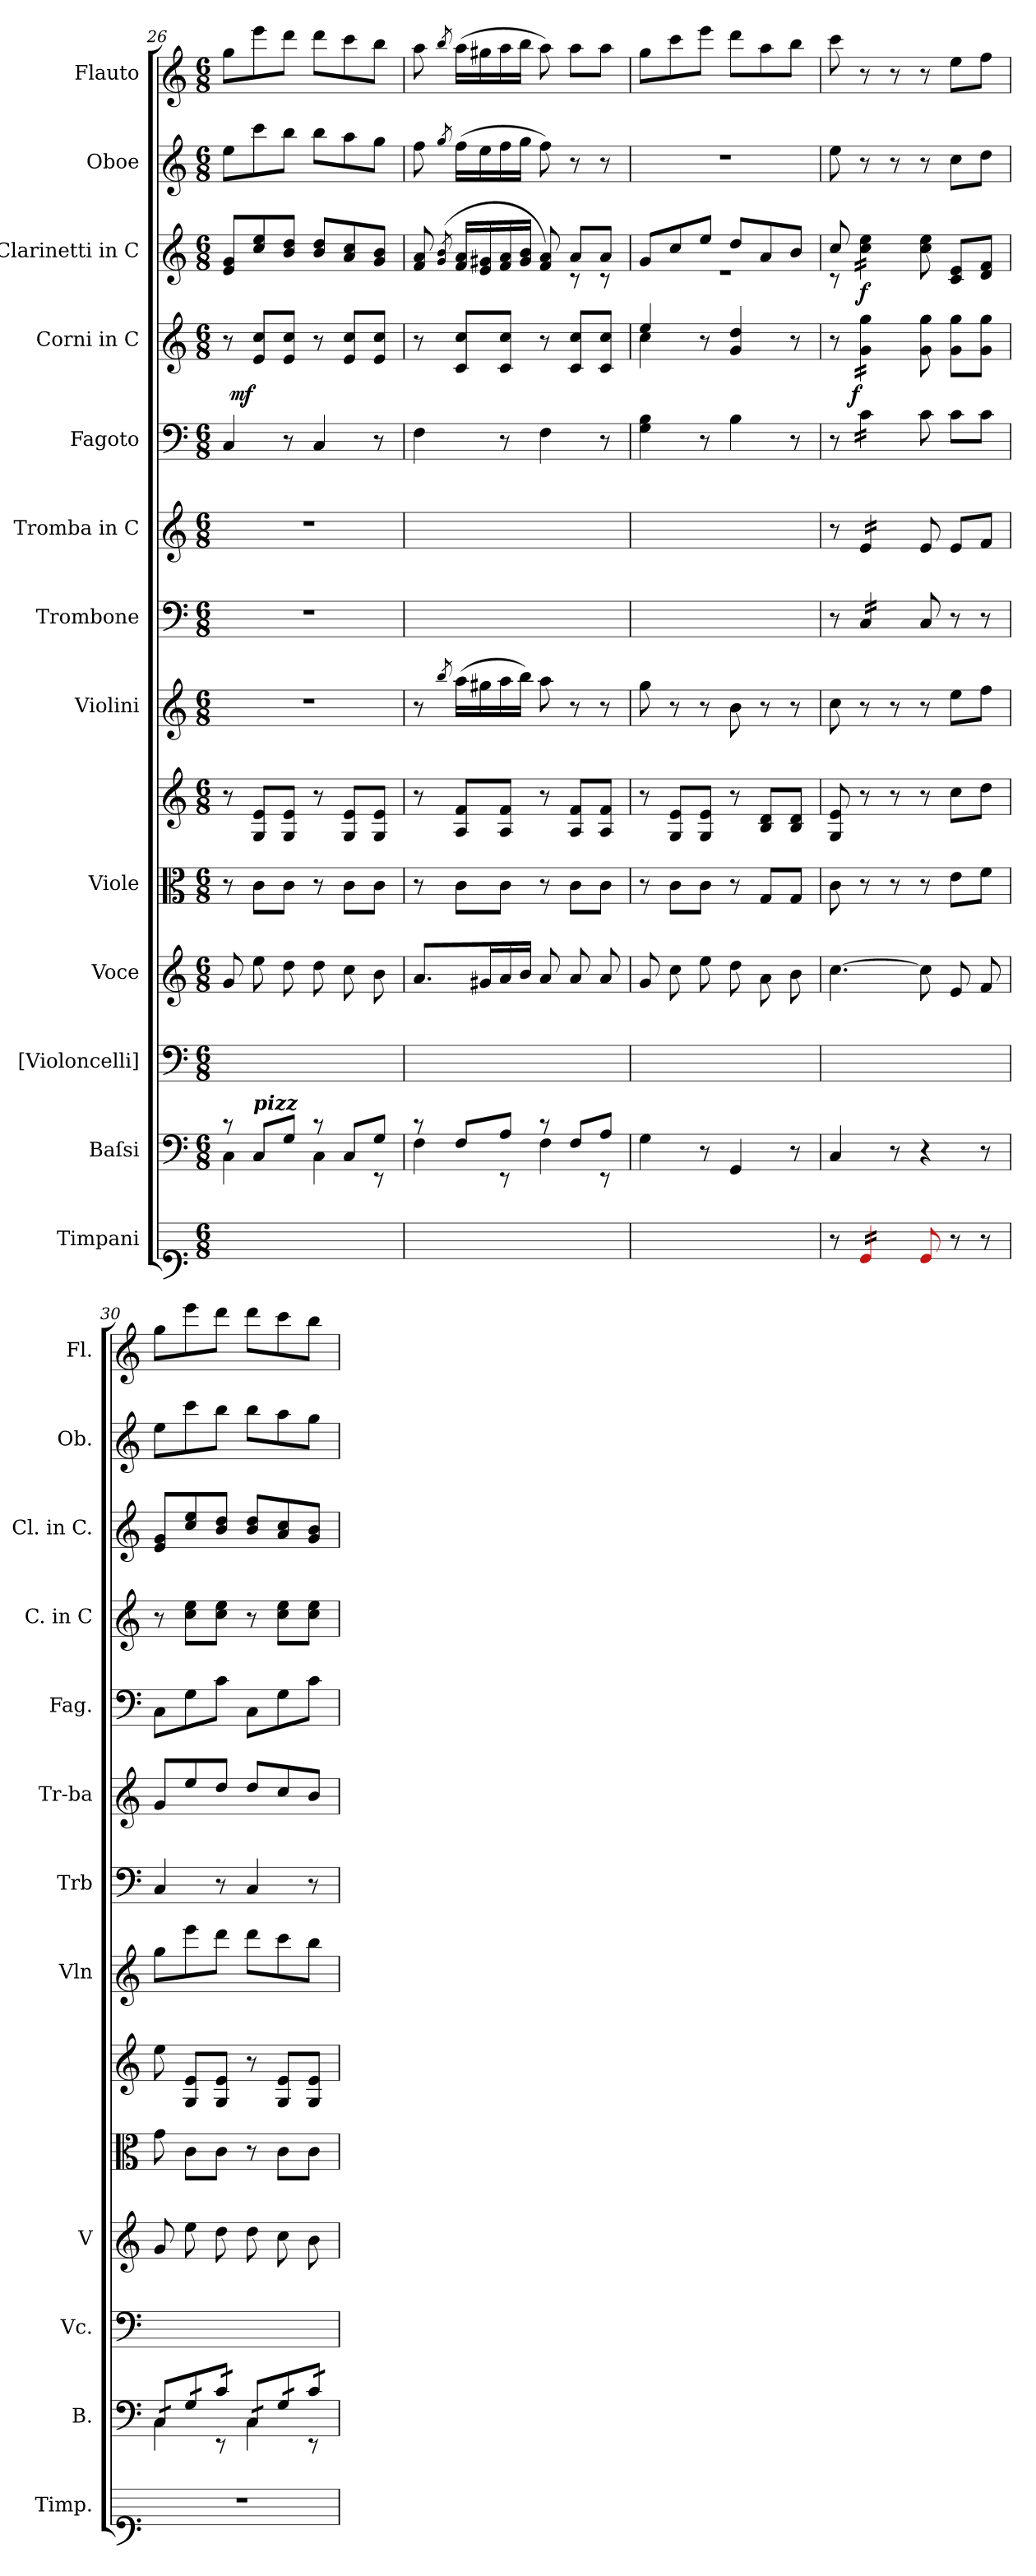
**kern	**kern	**kern	**kern	**kern	**kern	**kern	**kern	**kern	**kern	**kern	**dynam	**kern	**dynam	**kern	**kern
*part14	*part13	*part12	*part11	*part10	*part9	*part8	*part7	*part6	*part5	*part4	*part4	*part3	*part3	*part2	*part1
*staff14	*staff13	*staff12	*staff11	*staff10	*staff9	*staff8	*staff7	*staff6	*staff5	*staff4	*staff4	*staff3	*staff3	*staff2	*staff1
*I"Timpani	*I"Baſsi	*I"[Violoncelli]	*I"Voce	*I"Viole	*	*I"Violini	*I"Trombone	*I"Tromba in C	*I"Fagoto	*I"Corni in C	*	*I"Clarinetti in C	*	*I"Oboe	*I"Flauto
*I'Timp.	*I'B.	*I'Vc.	*I'V	*	*	*I'Vln	*I'Trb	*I'Tr-ba	*I'Fag.	*I'C. in C	*	*I'Cl. in C.	*	*I'Ob.	*I'Fl.
*clefF1	*clefF4	*clefF4	*clefG2	*clefC3	*clefG2	*clefG2	*clefF4	*clefG2	*clefF4	*clefG2	*	*clefG2	*	*clefG2	*clefG2
*k[]	*k[]	*k[]	*k[]	*k[]	*k[]	*k[]	*k[]	*k[]	*k[]	*k[]	*	*k[]	*	*k[]	*k[]
*M6/8	*M6/8	*M6/8	*M6/8	*M6/8	*M6/8	*M6/8	*M6/8	*M6/8	*M6/8	*M6/8	*	*M6/8	*	*M6/8	*M6/8
=26	=26	=26	=26	=26	=26	=26	=26	=26	=26	=26	=26	=26	=26	=26	=26
*	*^	*	*	*	*	*	*	*	*	*	*	*	*	*	*
2.ryy	8rc	4C\	2.ryy	8g/	8r	8r	2.r	2.r	2.r	4C/	8r	.	8e/ 8g/L	.	8ee\L	8gg\L
!	!LO:TX:a:Bi:t=pizz	!	!	!	!	!	!	!	!	!	!	!	!	!	!	!
!	!	!	!	!	!	!	!	!	!	!	!	!LO:DY:b:rj	!	!	!	!
.	8C/L	.	.	8ee\	8c\L	8G/ 8e/L	.	.	.	.	8e/ 8cc/L	mf	8cc/ 8ee/	.	8ccc\	8eee\
.	8G/J	8ryy	.	8dd\	8c\J	8G/ 8e/J	.	.	.	8r	8e/ 8cc/J	.	8b/ 8dd/J	.	8bb\J	8ddd\J
.	8rc	4C\	.	8dd\	8r	8r	.	.	.	4C/	8r	.	8b/ 8dd/L	.	8bb\L	8ddd\L
.	8C/L	.	.	8cc\	8c\L	8G/ 8e/L	.	.	.	.	8e/ 8cc/L	.	8a/ 8cc/	.	8aa\	8ccc\
.	8G/J	8rEE	.	8b\	8c\J	8G/ 8e/J	.	.	.	8r	8e/ 8cc/J	.	8g/ 8b/J	.	8gg\J	8bb\J
=27	=27	=27	=27	=27	=27	=27	=27	=27	=27	=27	=27	=27	=27	=27	=27	=27
*	*	*	*	*	*	*	*	*	*	*	*	*	*^	*	*	*
2.ryy	8rc	4F\	2.ryy	8.a/L	8r	8r	8r	2.ryy	2.ryy	4F\	8r	.	8f/ 8a/	2d\yy	.	8ff\	8aa\
.	.	.	.	.	.	.	8qbb/	.	.	.	.	.	(<8qg/ 8qb/	.	.	8qgg/	8qbb/
.	8F/L	.	.	.	8c\L	8A/ 8f/L	(>16aa\LL	.	.	.	8c/ 8cc/L	.	16f/ 16a/LL	.	.	(>16ff\LL	(>16aa\LL
.	.	.	.	16g#X/L	.	.	16gg#X\	.	.	.	.	.	16e/ 16g#X/	.	.	16ee\	16gg#X\
.	8A/J	8rEE	.	16a/	8c\J	8A/ 8f/J	16aa\	.	.	8r	8c/ 8cc/J	.	16f/ 16a/	.	.	16ff\	16aa\
.	.	.	.	16b/JJ	.	.	16bb\JJ)	.	.	.	.	.	16g#/ 16b/JJ	.	.	16gg\JJ	16bb\JJ
.	8rc	4F\	.	8a/	8r	8r	8aa\	.	.	4F\	8r	.	8f/ 8a/)	.	.	8ff\)	8aa\)
.	8F/L	.	.	8a/	8c\L	8A/ 8f/L	8r	.	.	.	8c/ 8cc/L	.	8a/L	8rc	.	8r	8aa\L
.	8A/J	8rEE	.	8a/	8c\J	8A/ 8f/J	8r	.	.	8r	8c/ 8cc/J	.	8a/J	8rc	.	8r	8aa\J
*	*v	*v	*	*	*	*	*	*	*	*	*	*	*	*	*	*	*
=28	=28	=28	=28	=28	=28	=28	=28	=28	=28	=28	=28	=28	=28	=28	=28	=28
*	*	*	*	*	*	*	*	*	*	*^	*	*	*	*	*	*
2.ryy	4G\	2.ryy	8g/	8r	8r	8gg\	2.ryy	2.ryy	4G\ 4B\	4ee/	4cc\	.	8g/L	2.re	.	2.r	8gg\L
.	.	.	8cc\	8c\L	8G/ 8e/L	8r	.	.	.	.	.	.	8cc/	.	.	.	8ccc\
.	8r	.	8ee\	8c\J	8G/ 8e/J	8r	.	.	8r	8r	8rcyy	.	8ee/J	.	.	.	8eee\J
.	4GG/	.	8dd\	8r	8r	8b\	.	.	4B\	4g/ 4dd/	4ryy	.	8dd/L	.	.	.	8ddd\L
.	.	.	8a\	8G/L	8B/ 8d/L	8r	.	.	.	.	.	.	8a/	.	.	.	8aa\
.	8r	.	8b\	8G/J	8B/ 8d/J	8r	.	.	8r	8r	8rcyy	.	8b/J	.	.	.	8bb\J
*	*	*	*	*	*	*	*	*	*	*v	*v	*	*	*	*	*	*
=29	=29	=29	=29	=29	=29	=29	=29	=29	=29	=29	=29	=29	=29	=29	=29	=29
8r	4C/	2.ryy	[4.cc\	8c\	8G/ 8e/	8cc\	8r	8r	8r	8r	.	8cc/	8rc	.	8ee\	8ccc\
!	!	!	!	!	!	!	!	!	!	!	!LO:DY:b:rj	!	!	!	!	!
*tremolo	*	*	*	*	*	*	*	*	*	*	*	*	*	*	*	*
*	*	*	*	*	*	*	*tremolo	*	*	*	*	*	*	*	*	*
*	*	*	*	*	*	*	*	*tremolo	*	*	*	*	*	*	*	*
*	*	*	*	*	*	*	*	*	*tremolo	*	*	*	*	*	*	*
*	*	*	*	*	*	*	*	*	*	*tremolo	*	*	*	*	*	*
*	*	*	*	*	*	*	*	*	*	*	*	*tremolo	*	*	*	*
16Re/LL	.	.	.	8r	8r	8r	16C/LL	16e/LL	16c\LL	16g\ 16gg\LL	f	16cc\ 16ee\LL	8ryy	f	8r	8r
16Re/	.	.	.	.	.	.	16C/	16e/	16c\	16g\ 16gg\	.	16cc\ 16ee\	.	.	.	.
16Re/	8r	.	.	8r	8r	8r	16C/	16e/	16c\	16g\ 16gg\	.	16cc\ 16ee\	2ryy	.	8r	8r
16Re/JJ	.	.	.	.	.	.	16C/JJ	16e/JJ	16c\JJ	16g\ 16gg\JJ	.	16cc\ 16ee\JJ	.	.	.	.
*	*	*	*	*	*	*	*	*	*	*	*	*Xtremolo	*	*	*	*
*	*	*	*	*	*	*	*	*	*	*Xtremolo	*	*	*	*	*	*
*	*	*	*	*	*	*	*	*	*Xtremolo	*	*	*	*	*	*	*
*	*	*	*	*	*	*	*	*Xtremolo	*	*	*	*	*	*	*	*
*	*	*	*	*	*	*	*Xtremolo	*	*	*	*	*	*	*	*	*
*Xtremolo	*	*	*	*	*	*	*	*	*	*	*	*	*	*	*	*
8Re/	4r	.	8cc\]	8r	8r	8r	8C/	8e/	8c\	8g\ 8gg\	.	8cc\ 8ee\	.	.	8r	8r
8r	.	.	8e/	8e\L	8cc\L	8ee\L	8r	8e/L	8c\L	8g\ 8gg\L	.	8c/ 8e/L	.	.	8cc\L	8ee\L
8r	8r	.	8f/	8f\J	8dd\J	8ff\J	8r	8f/J	8c\J	8g\ 8gg\J	.	8d/ 8f/J	.	.	8dd\J	8ff\J
*	*	*	*	*	*	*	*	*	*	*	*	*v	*v	*	*	*
=30	=30	=30	=30	=30	=30	=30	=30	=30	=30	=30	=30	=30	=30	=30	=30
*	*^	*	*	*	*	*	*	*	*	*	*	*	*	*	*
*	*tremolo	*	*	*	*	*	*	*	*	*	*	*	*	*	*	*
2.r	16C/LL	4C\	2.ryy	8g/	8g\	8ee\	8gg\L	4C/	8g/L	8C\L	8r	.	8e/ 8g/L	.	8ee\L	8gg\L
.	16C/	.	.	.	.	.	.	.	.	.	.	.	.	.	.	.
.	16G/	.	.	8ee\	8c\L	8G/ 8e/L	8eee\	.	8ee/	8G\	8cc\ 8ee\L	.	8cc/ 8ee/	.	8ccc\	8eee\
.	16G/	.	.	.	.	.	.	.	.	.	.	.	.	.	.	.
.	16c/	8rEE	.	8dd\	8c\J	8G/ 8e/J	8ddd\J	8r	8dd/J	8c\J	8cc\ 8ee\J	.	8b/ 8dd/J	.	8bb\J	8ddd\J
.	16c/JJ	.	.	.	.	.	.	.	.	.	.	.	.	.	.	.
.	16C/LL	4C\	.	8dd\	8r	8r	8ddd\L	4C/	8dd/L	8C\L	8r	.	8b/ 8dd/L	.	8bb\L	8ddd\L
.	16C/	.	.	.	.	.	.	.	.	.	.	.	.	.	.	.
.	16G/	.	.	8cc\	8c\L	8G/ 8e/L	8ccc\	.	8cc/	8G\	8cc\ 8ee\L	.	8a/ 8cc/	.	8aa\	8ccc\
.	16G/	.	.	.	.	.	.	.	.	.	.	.	.	.	.	.
.	16c/	8rEE	.	8b\	8c\J	8G/ 8e/J	8bb\J	8r	8b/J	8c\J	8cc\ 8ee\J	.	8g/ 8b/J	.	8gg\J	8bb\J
.	16c/JJ	.	.	.	.	.	.	.	.	.	.	.	.	.	.	.
*	*Xtremolo	*	*	*	*	*	*	*	*	*	*	*	*	*	*	*
*	*v	*v	*	*	*	*	*	*	*	*	*	*	*	*	*	*
=	=	=	=	=	=	=	=	=	=	=	=	=	=	=	=
*-	*-	*-	*-	*-	*-	*-	*-	*-	*-	*-	*-	*-	*-	*-	*-
